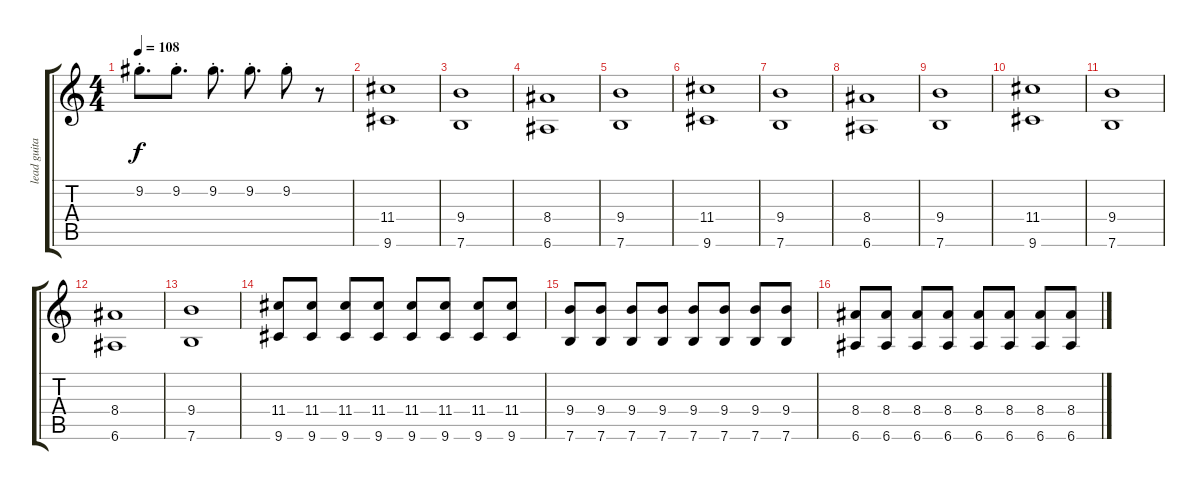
\track ("lead guitar" "lead guita") {instrument electricguitarjazz}
\staff {score tabs}
\tuning (E4 B3 G3 D3 A2 E2) {hide}
\ts (4 4)
\tempo 108
\clef g2
\ks c
9.2{st}.8{d dy f} 9.2{st}.8{d} 9.2{st}.8{d} 9.2{st}.8{d} 9.2{st}.8 r.8 |
(11.4 9.6).1 |
(9.4 7.6).1 |
(8.4 6.6).1 |
(9.4 7.6).1 |
(11.4 9.6).1 |
(9.4 7.6).1 |
(8.4 6.6).1 |
(9.4 7.6).1 |
(11.4 9.6).1 |
(9.4 7.6).1 |
(8.4 6.6).1 |
(9.4 7.6).1 |
(11.4 9.6).8 (11.4 9.6).8 (11.4 9.6).8 (11.4 9.6).8 (11.4 9.6).8 (11.4 9.6).8 (11.4 9.6).8 (11.4 9.6).8 |
(9.4 7.6).8 (9.4 7.6).8 (9.4 7.6).8 (9.4 7.6).8 (9.4 7.6).8 (9.4 7.6).8 (9.4 7.6).8 (9.4 7.6).8 |
(8.4 6.6).8 (8.4 6.6).8 (8.4 6.6).8 (8.4 6.6).8 (8.4 6.6).8 (8.4 6.6).8 (8.4 6.6).8 (8.4 6.6).8
